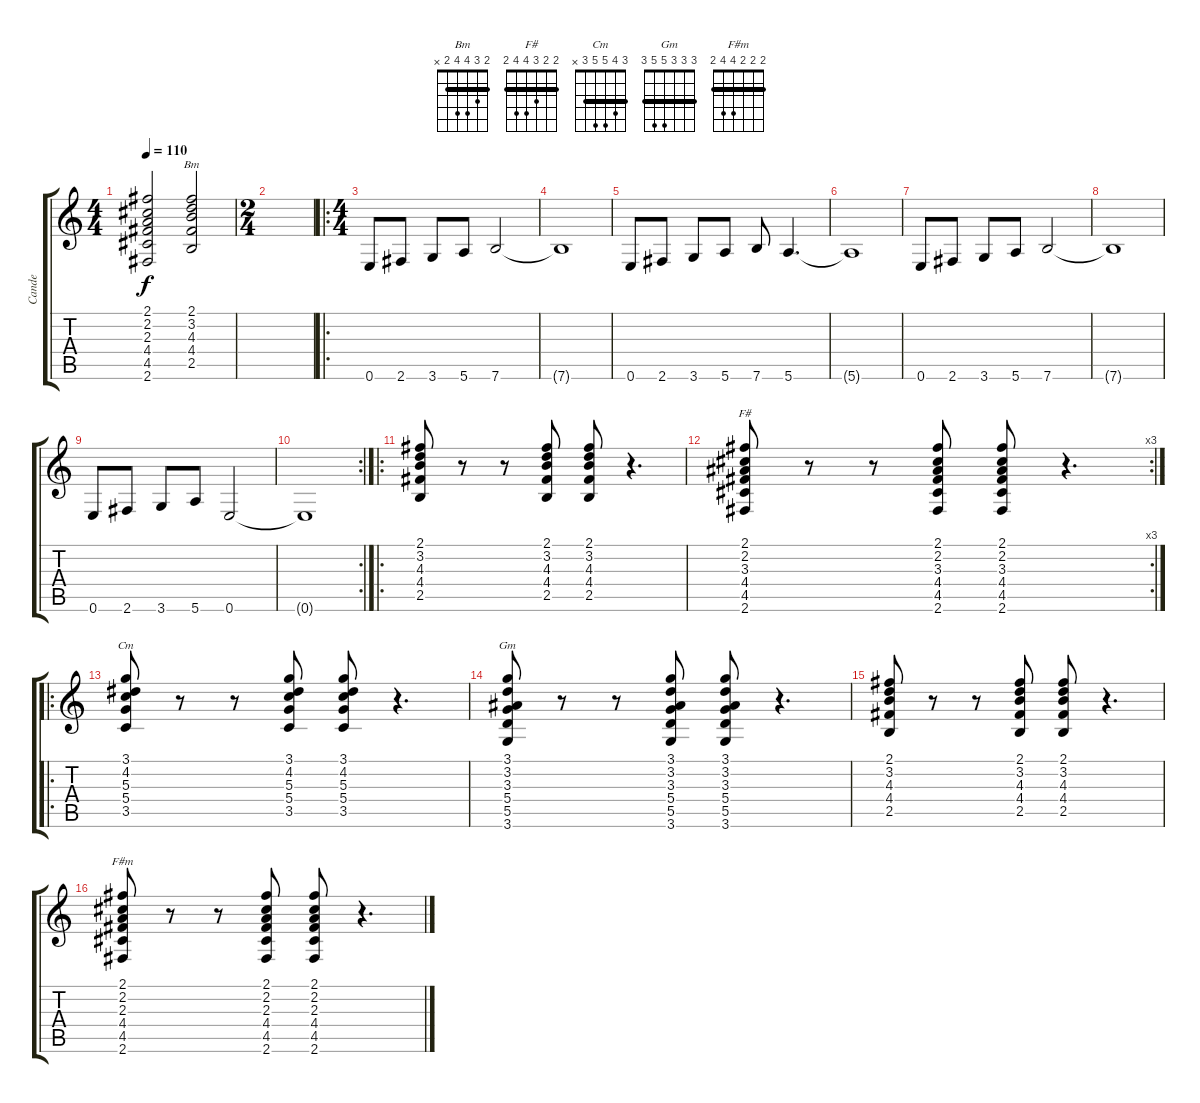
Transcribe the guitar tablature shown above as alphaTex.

\track ("Cande" "Cande") {instrument overdrivenguitar}
\staff {score tabs}
\tuning (E4 B3 G3 D3 A2 E2) {hide}
\chord ("Bm" 2 3 4 4 2 x) {barre 2}
\chord ("F#" 2 2 3 4 4 2) {barre 2}
\chord ("Cm" 3 4 5 5 3 x) {barre 3}
\chord ("Gm" 3 3 3 5 5 3) {barre 3}
\chord ("F#m" 2 2 2 4 4 2) {barre 2}
\ts (4 4)
\tempo 110
\clef g2
\ks c
(2.1{t} 2.2{t} 2.3{t} 4.4{t} 4.5{t} 2.6{t}).2{dy f} (2.1 3.2 4.3 4.4 2.5).2{ch "Bm"} |
\ts (2 4)
|
\ro
\ts (4 4)
0.6.8 2.6.8 3.6.8 5.6.8 7.6.2 |
7.6{t}.1 |
0.6.8 2.6.8 3.6.8 5.6.8 7.6.8 5.6.4{d} |
5.6{t}.1 |
0.6.8 2.6.8 3.6.8 5.6.8 7.6.2 |
7.6{t}.1 |
0.6.8 2.6.8 3.6.8 5.6.8 0.6.2 |
\rc 2
0.6{t}.1 |
\ro
(2.1 3.2 4.3 4.4 2.5).8 r.8 r.8 (2.1 3.2 4.3 4.4 2.5).8 (2.1 3.2 4.3 4.4 2.5).8 r.4{d} |
\rc 3
(2.1 2.2 3.3 4.4 4.5 2.6).8{ch "F#"} r.8 r.8 (2.1 2.2 3.3 4.4 4.5 2.6).8 (2.1 2.2 3.3 4.4 4.5 2.6).8 r.4{d} |
\ro
(3.1 4.2 5.3 5.4 3.5).8{ch "Cm"} r.8 r.8 (3.1 4.2 5.3 5.4 3.5).8 (3.1 4.2 5.3 5.4 3.5).8 r.4{d} |
(3.1 3.2 3.3 5.4 5.5 3.6).8{ch "Gm"} r.8 r.8 (3.1 3.2 3.3 5.4 5.5 3.6).8 (3.1 3.2 3.3 5.4 5.5 3.6).8 r.4{d} |
(2.1 3.2 4.3 4.4 2.5).8 r.8 r.8 (2.1 3.2 4.3 4.4 2.5).8 (2.1 3.2 4.3 4.4 2.5).8 r.4{d} |
(2.1 2.2 2.3 4.4 4.5 2.6).8{ch "F#m"} r.8 r.8 (2.1 2.2 2.3 4.4 4.5 2.6).8 (2.1 2.2 2.3 4.4 4.5 2.6).8 r.4{d}
